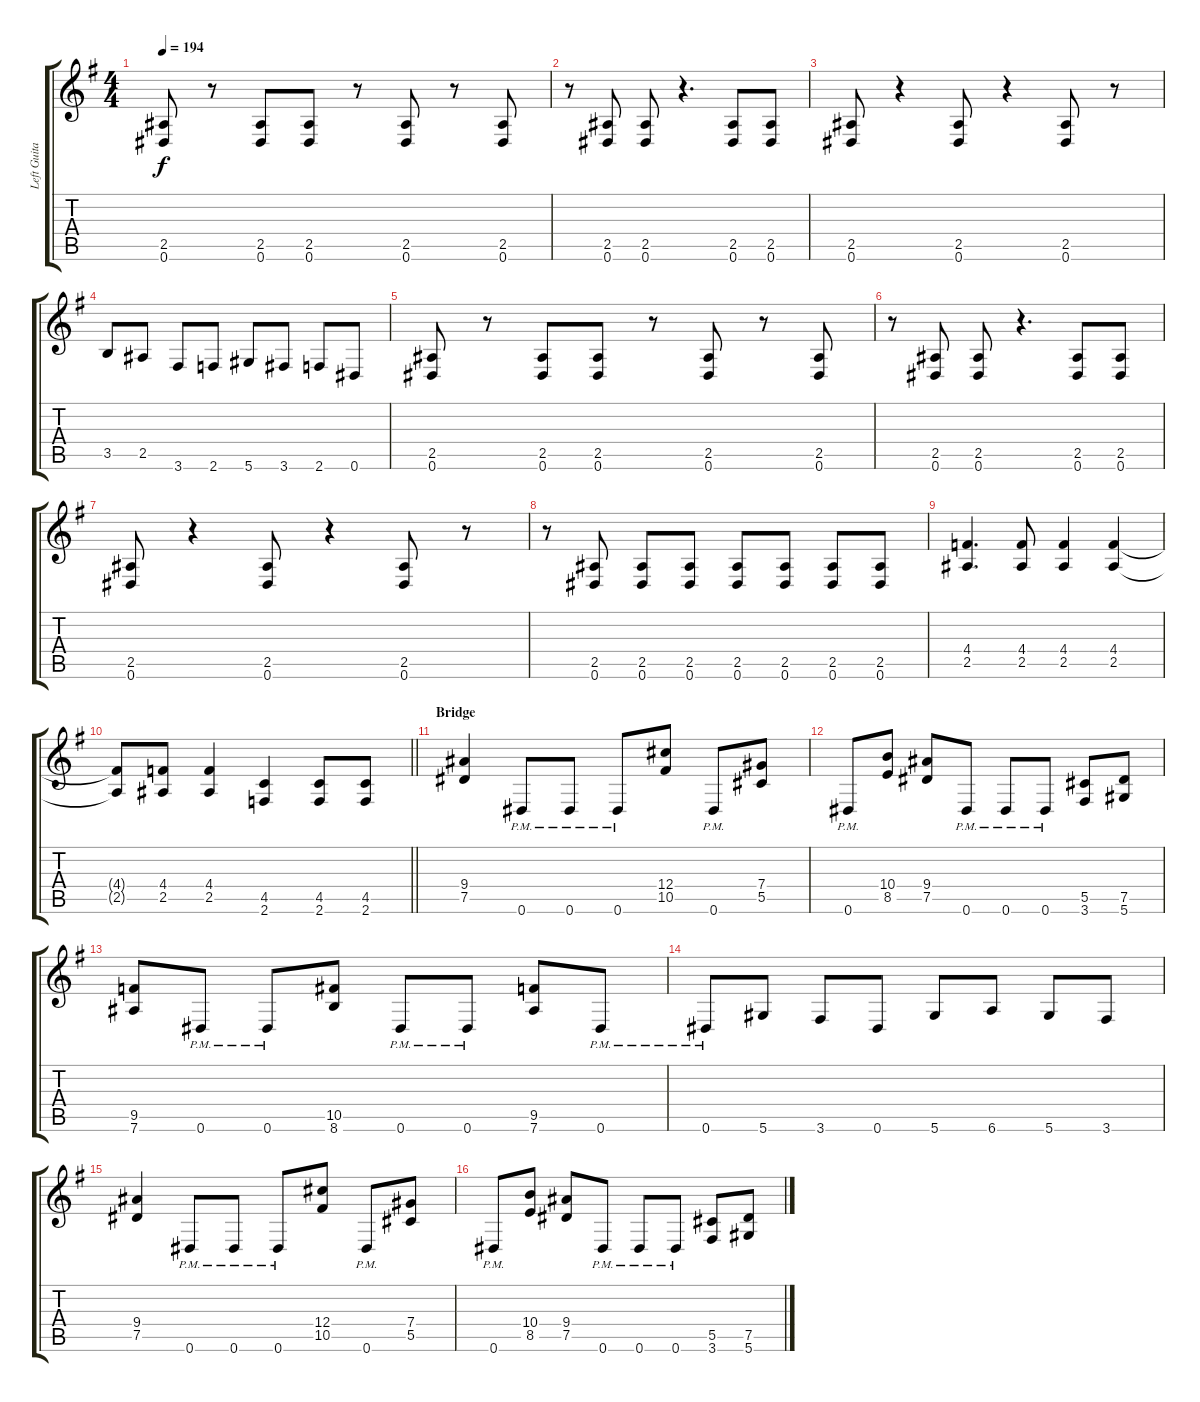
\track ("Left Guitar" "Left Guita") {instrument overdrivenguitar}
\staff {score tabs}
\tuning (Eb4 Bb3 Gb3 Db3 Ab2 Eb2) {hide}
\ts (4 4)
\tempo 194
\clef g2
\ks g
(2.5 0.6).8{dy f} r.8 (2.5 0.6).8 (2.5 0.6).8 r.8 (2.5 0.6).8 r.8 (2.5 0.6).8 |
r.8 (2.5 0.6).8 (2.5 0.6).8 r.4{d} (2.5 0.6).8 (2.5 0.6).8 |
(2.5 0.6).8 r.4 (2.5 0.6).8 r.4 (2.5 0.6).8 r.8 |
3.5.8 2.5.8 3.6.8 2.6.8 5.6.8 3.6.8 2.6.8 0.6.8 |
(2.5 0.6).8 r.8 (2.5 0.6).8 (2.5 0.6).8 r.8 (2.5 0.6).8 r.8 (2.5 0.6).8 |
r.8 (2.5 0.6).8 (2.5 0.6).8 r.4{d} (2.5 0.6).8 (2.5 0.6).8 |
(2.5 0.6).8 r.4 (2.5 0.6).8 r.4 (2.5 0.6).8 r.8 |
r.8 (2.5 0.6).8 (2.5 0.6).8 (2.5 0.6).8 (2.5 0.6).8 (2.5 0.6).8 (2.5 0.6).8 (2.5 0.6).8 |
(4.4 2.5).4{d} (4.4 2.5).8 (4.4 2.5).4 (4.4 2.5).4 |
\barLineRight lightlight
(4.4{t} 2.5{t}).8 (4.4 2.5).8 (4.4 2.5).4 (4.5 2.6).4 (4.5 2.6).8 (4.5 2.6).8 |
\section ("" "Bridge")
(9.4 7.5).4 0.6{pm}.8 0.6{pm}.8 0.6{pm}.8 (12.4 10.5).8 0.6{pm}.8 (7.4 5.5).8 |
0.6{pm}.8 (10.4 8.5).8 (9.4 7.5).8 0.6{pm}.8 0.6{pm}.8 0.6{pm}.8 (5.5 3.6).8 (7.5 5.6).8 |
(9.5 7.6).8 0.6{pm}.8 0.6{pm}.8 (10.5 8.6).8 0.6{pm}.8 0.6{pm}.8 (9.5 7.6).8 0.6{pm}.8 |
0.6{pm}.8 5.6.8 3.6.8 0.6.8 5.6.8 6.6.8 5.6.8 3.6.8 |
(9.4 7.5).4 0.6{pm}.8 0.6{pm}.8 0.6{pm}.8 (12.4 10.5).8 0.6{pm}.8 (7.4 5.5).8 |
0.6{pm}.8 (10.4 8.5).8 (9.4 7.5).8 0.6{pm}.8 0.6{pm}.8 0.6{pm}.8 (5.5 3.6).8 (7.5 5.6).8
